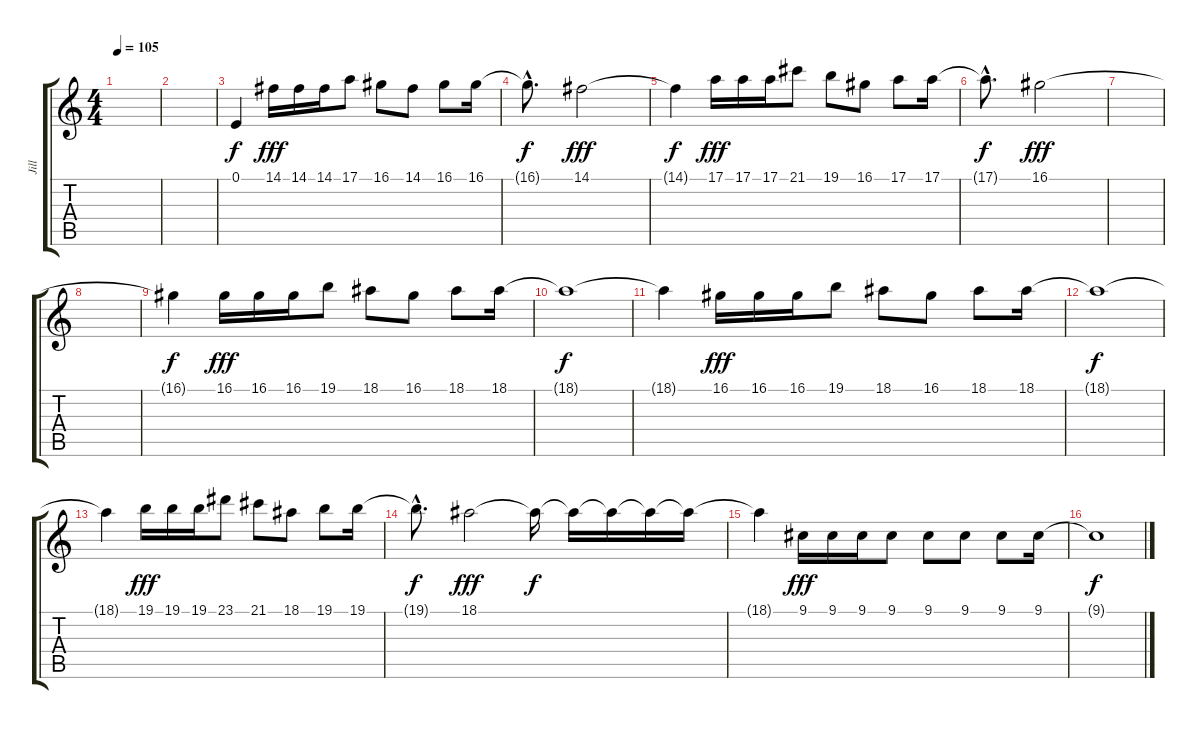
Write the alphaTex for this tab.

\track ("Jill" "Jill") {instrument voiceoohs}
\staff {score tabs}
\tuning (E4 B3 G3 D3 A2 E2) {hide}
\ts (4 4)
\tempo 105
\clef g2
\ks c
|
|
0.1.4{dy f} 14.1.16{dy fff} 14.1.16 14.1.16 17.1.8 16.1.8 14.1.8 16.1.8 16.1.16 |
16.1{hac t}.8{d dy f} 14.1.2{dy fff} |
14.1{t}.4{dy f} 17.1.16{dy fff} 17.1.16 17.1.16 21.1.8 19.1.8 16.1.8 17.1.8 17.1.16 |
17.1{hac t}.8{d dy f} 16.1.2{dy fff} |
|
|
16.1{t}.4{dy f} 16.1.16{dy fff} 16.1.16 16.1.16 19.1.8 18.1.8 16.1.8 18.1.8 18.1.16 |
18.1{t}.1{dy f} |
18.1{t}.4 16.1.16{dy fff} 16.1.16 16.1.16 19.1.8 18.1.8 16.1.8 18.1.8 18.1.16 |
18.1{t}.1{dy f} |
18.1{t}.4 19.1.16{dy fff} 19.1.16 19.1.16 23.1.8 21.1.8 18.1.8 19.1.8 19.1.16 |
19.1{hac t}.8{d dy f} 18.1.2{dy fff} 18.1{t}.16{dy f} 18.1{t}.16 18.1{t}.16 18.1{t}.16 18.1{t}.16 |
18.1{t}.4 9.1.16{dy fff} 9.1.16 9.1.16 9.1.8 9.1.8 9.1.8 9.1.8 9.1.16 |
9.1{t}.1{dy f}
